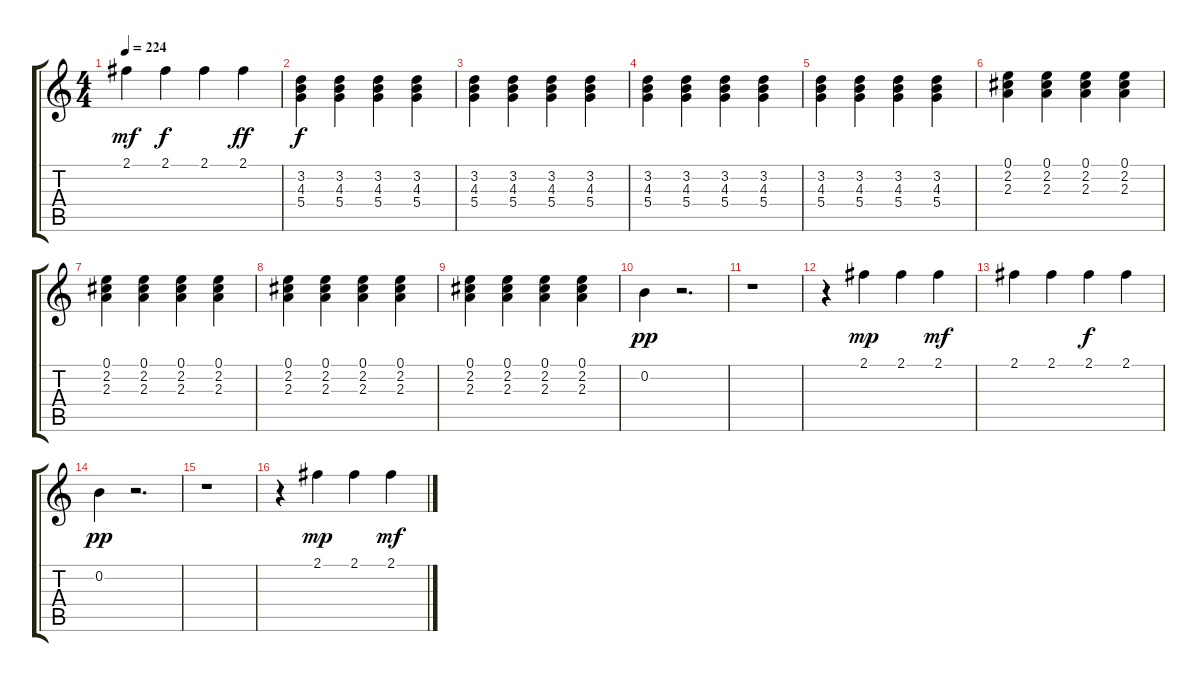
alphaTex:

\track "" {instrument distortionguitar}
\staff {score tabs}
\tuning (E4 B3 G3 D3 A2 E2) {hide}
\ts (4 4)
\tempo 224
\clef g2
\ks c
2.1.4{dy mf} 2.1.4{dy f} 2.1.4 2.1.4{dy ff} |
(3.2 4.3 5.4).4{dy f} (3.2 4.3 5.4).4 (3.2 4.3 5.4).4 (3.2 4.3 5.4).4 |
(3.2 4.3 5.4).4 (3.2 4.3 5.4).4 (3.2 4.3 5.4).4 (3.2 4.3 5.4).4 |
(3.2 4.3 5.4).4 (3.2 4.3 5.4).4 (3.2 4.3 5.4).4 (3.2 4.3 5.4).4 |
(3.2 4.3 5.4).4 (3.2 4.3 5.4).4 (3.2 4.3 5.4).4 (3.2 4.3 5.4).4 |
(0.1 2.2 2.3).4 (0.1 2.2 2.3).4 (0.1 2.2 2.3).4 (0.1 2.2 2.3).4 |
(0.1 2.2 2.3).4 (0.1 2.2 2.3).4 (0.1 2.2 2.3).4 (0.1 2.2 2.3).4 |
(0.1 2.2 2.3).4 (0.1 2.2 2.3).4 (0.1 2.2 2.3).4 (0.1 2.2 2.3).4 |
(0.1 2.2 2.3).4 (0.1 2.2 2.3).4 (0.1 2.2 2.3).4 (0.1 2.2 2.3).4 |
0.2.4{dy pp} r.2{d} |
r.1 |
r.4 2.1.4{dy mp} 2.1.4 2.1.4{dy mf} |
2.1.4 2.1.4 2.1.4{dy f} 2.1.4 |
0.2.4{dy pp} r.2{d} |
r.1 |
r.4 2.1.4{dy mp} 2.1.4 2.1.4{dy mf}
